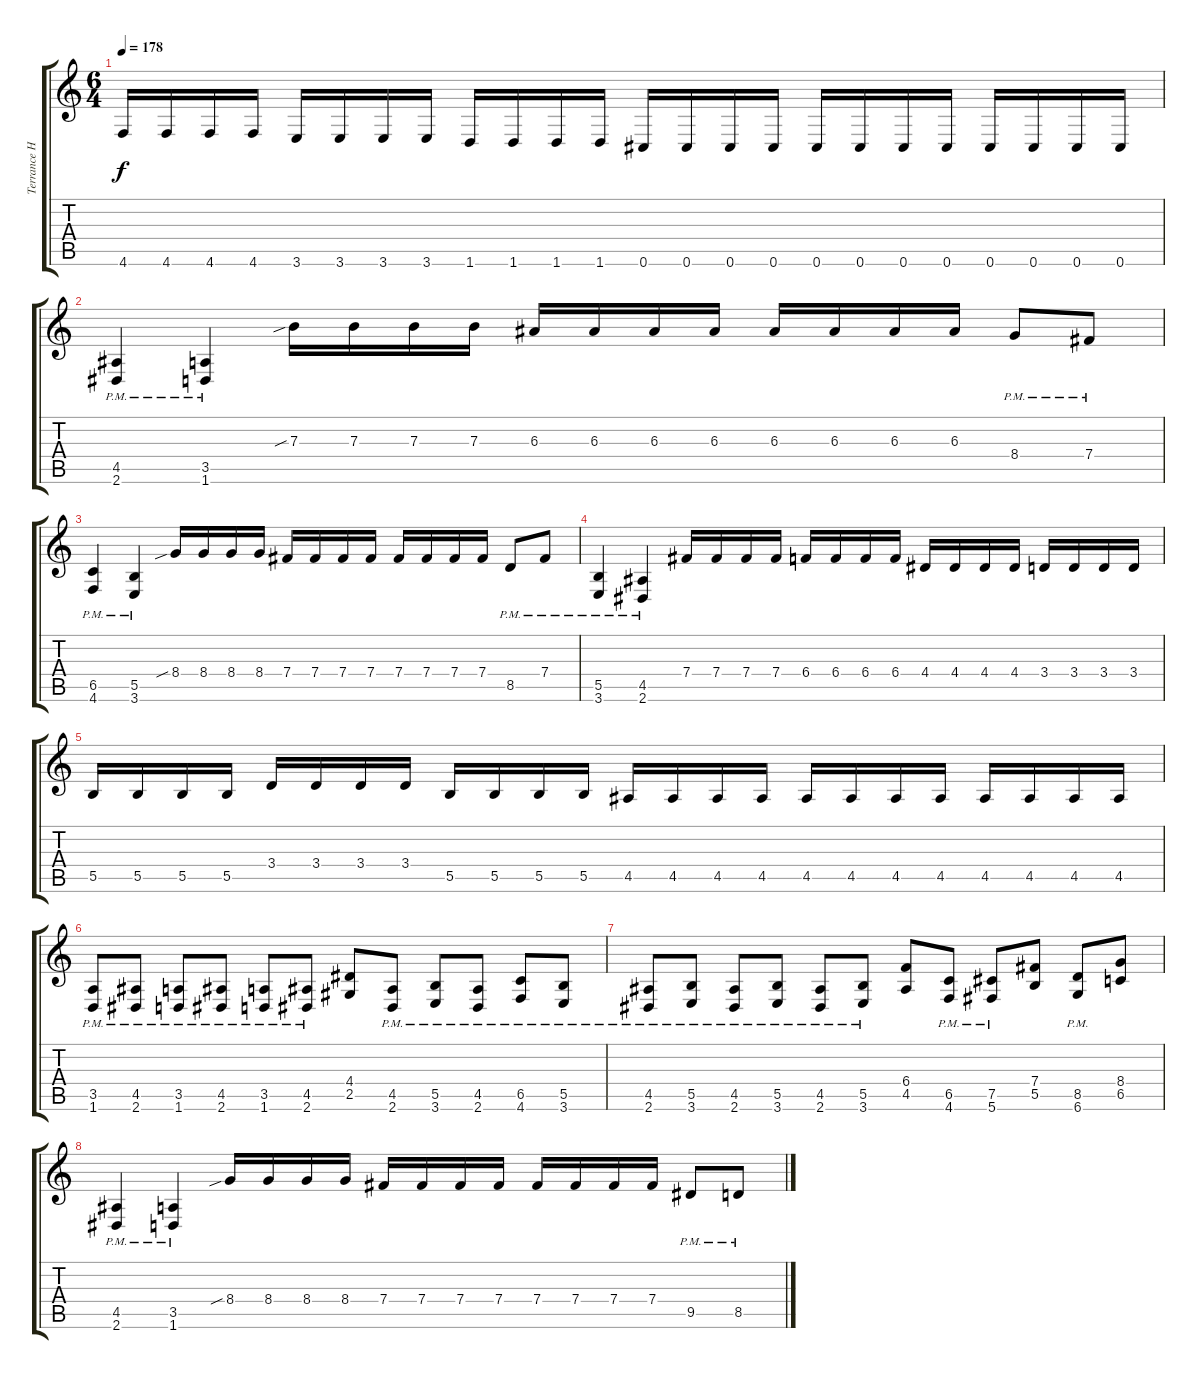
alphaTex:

\track ("Terrance Hobbs" "Terrance H") {instrument distortionguitar}
\staff {score tabs}
\tuning (Db4 Ab3 E3 B2 Gb2 Db2) {hide}
\ts (6 4)
\tempo 178
\clef g2
\ks c
4.6.16{dy f} 4.6.16 4.6.16 4.6.16 3.6.16 3.6.16 3.6.16 3.6.16 1.6.16 1.6.16 1.6.16 1.6.16 0.6.16 0.6.16 0.6.16 0.6.16 0.6.16 0.6.16 0.6.16 0.6.16 0.6.16 0.6.16 0.6.16 0.6.16 |
(4.5{pm} 2.6{pm}).4 (3.5{pm} 1.6{pm}).4 7.3{sib}.16 7.3.16 7.3.16 7.3.16 6.3.16 6.3.16 6.3.16 6.3.16 6.3.16 6.3.16 6.3.16 6.3.16 8.4{pm}.8 7.4{pm}.8 |
(6.5{pm} 4.6{pm}).4 (5.5{pm} 3.6{pm}).4 8.4{sib}.16 8.4.16 8.4.16 8.4.16 7.4.16 7.4.16 7.4.16 7.4.16 7.4.16 7.4.16 7.4.16 7.4.16 8.5{pm}.8 7.4{pm}.8 |
(5.5{pm} 3.6{pm}).4 (4.5{pm} 2.6{pm}).4 7.4.16 7.4.16 7.4.16 7.4.16 6.4.16 6.4.16 6.4.16 6.4.16 4.4.16 4.4.16 4.4.16 4.4.16 3.4.16 3.4.16 3.4.16 3.4.16 |
5.5.16 5.5.16 5.5.16 5.5.16 3.4.16 3.4.16 3.4.16 3.4.16 5.5.16 5.5.16 5.5.16 5.5.16 4.5.16 4.5.16 4.5.16 4.5.16 4.5.16 4.5.16 4.5.16 4.5.16 4.5.16 4.5.16 4.5.16 4.5.16 |
(3.5{pm} 1.6{pm}).8 (4.5{pm} 2.6{pm}).8 (3.5{pm} 1.6{pm}).8 (4.5{pm} 2.6{pm}).8 (3.5{pm} 1.6{pm}).8 (4.5{pm} 2.6{pm}).8 (4.4 2.5).8 (4.5{pm} 2.6{pm}).8 (5.5{pm} 3.6{pm}).8 (4.5{pm} 2.6{pm}).8 (6.5{pm} 4.6{pm}).8 (5.5{pm} 3.6{pm}).8 |
(4.5{pm} 2.6{pm}).8 (5.5{pm} 3.6{pm}).8 (4.5{pm} 2.6{pm}).8 (5.5{pm} 3.6{pm}).8 (4.5{pm} 2.6{pm}).8 (5.5{pm} 3.6{pm}).8 (6.4 4.5).8 (6.5{pm} 4.6{pm}).8 (7.5{pm} 5.6{pm}).8 (7.4 5.5).8 (8.5{pm} 6.6{pm}).8 (8.4 6.5).8 |
(4.5{pm} 2.6{pm}).4 (3.5{pm} 1.6{pm}).4 8.4{sib}.16 8.4.16 8.4.16 8.4.16 7.4.16 7.4.16 7.4.16 7.4.16 7.4.16 7.4.16 7.4.16 7.4.16 9.5{pm}.8 8.5{pm}.8
